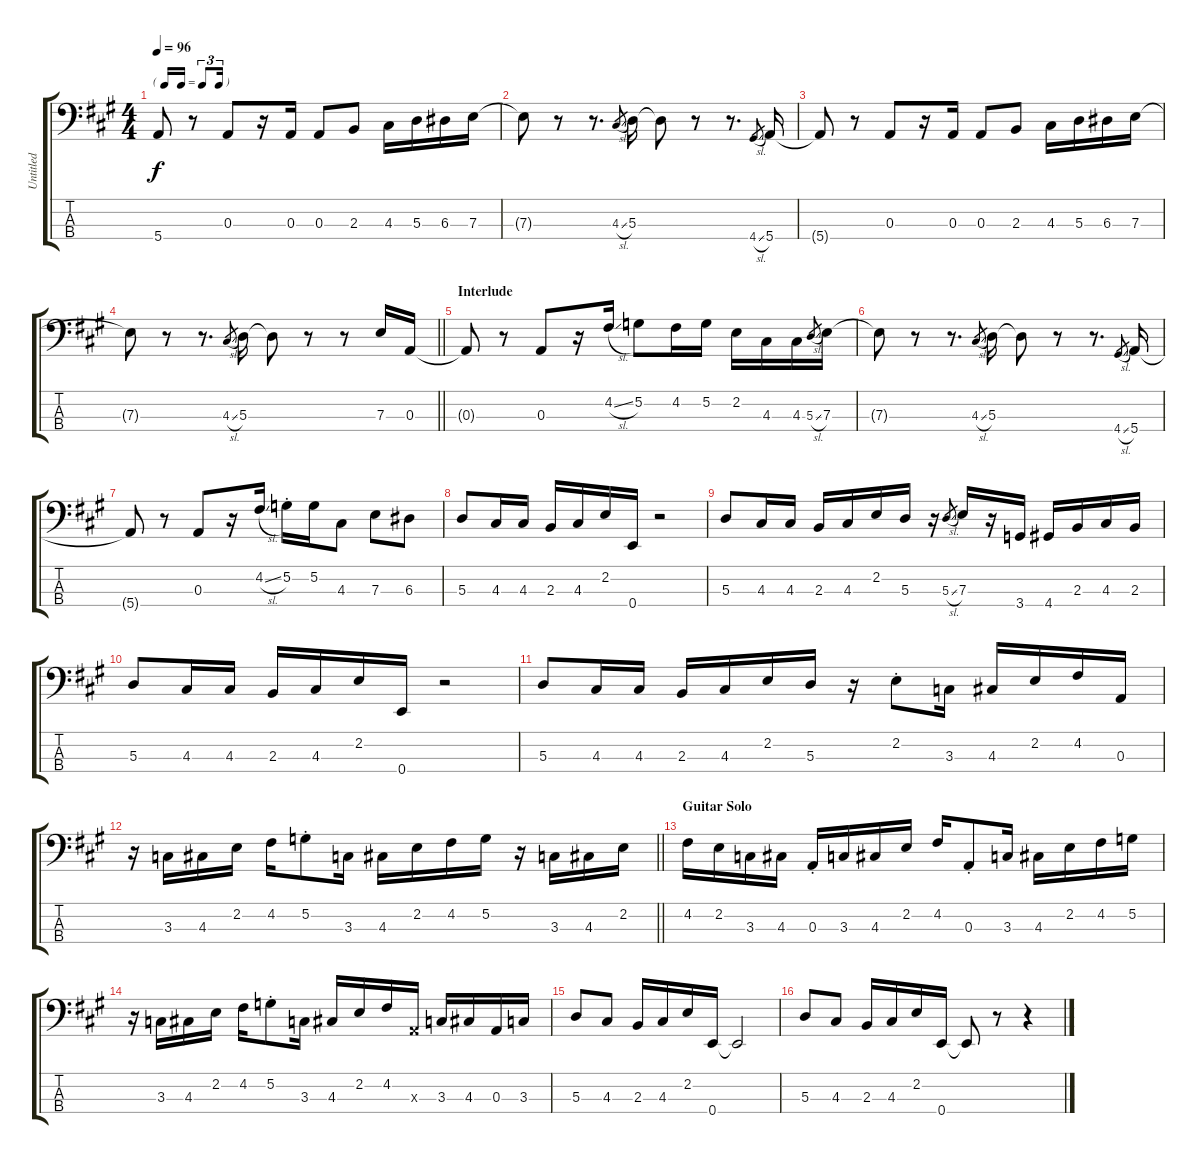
\track ("Untitled" "Untitled") {instrument electricbasspick}
\staff {score tabs}
\tuning (G2 D2 A1 E1) {hide}
\ts (4 4)
\tf triplet16th
\tempo 96
\clef f4
\ks a
5.4{t}.8{dy f} r.8 0.3.8 r.16 0.3.16 0.3.8 2.3.8 4.3.16 5.3.16 6.3.16 7.3.16 |
7.3{t}.8 r.8 r.8{d} 4.3{sl}.8{gr} 5.3.16 5.3{t}.8 r.8 r.8{d} 4.4{sl}.8{gr} 5.4.16 |
5.4{t}.8 r.8 0.3.8 r.16 0.3.16 0.3.8 2.3.8 4.3.16 5.3.16 6.3.16 7.3.16 |
\barLineRight lightlight
7.3{t}.8 r.8 r.8{d} 4.3{sl}.8{gr} 5.3.16 5.3{t}.8 r.8 r.8 7.3.16 0.3.16 |
\section ("" "Interlude")
0.3{t}.8 r.8 0.3.8 r.16 4.2{sl}.16 5.2.8 4.2.16 5.2.16 2.2.16 4.3.16 4.3.16 5.3{sl}.8{gr} 7.3.16 |
7.3{t}.8 r.8 r.8{d} 4.3{sl}.8{gr} 5.3.16 5.3{t}.8 r.8 r.8{d} 4.4{sl}.8{gr} 5.4.16 |
5.4{t}.8 r.8 0.3.8 r.16 4.2{sl}.16 5.2{st}.16 5.2.16 4.3.8 7.3.8 6.3.8 |
5.3.8 4.3.16 4.3.16 2.3.16 4.3.16 2.2.16 0.4.16 r.2 |
5.3.8 4.3.16 4.3.16 2.3.16 4.3.16 2.2.16 5.3.16 r.16 5.3{sl}.8{gr} 7.3.16 r.16 3.4.16 4.4.16 2.3.16 4.3.16 2.3.16 |
5.3.8 4.3.16 4.3.16 2.3.16 4.3.16 2.2.16 0.4.16 r.2 |
5.3.8 4.3.16 4.3.16 2.3.16 4.3.16 2.2.16 5.3.16 r.16 2.2{st}.8 3.3.16 4.3.16 2.2.16 4.2.16 0.3.16 |
\barLineRight lightlight
r.16 3.3.16 4.3.16 2.2.16 4.2.16 5.2{st}.8 3.3.16 4.3.16 2.2.16 4.2.16 5.2.16 r.16 3.3.16 4.3.16 2.2.16 |
\section ("" "Guitar Solo")
4.2.16 2.2.16 3.3.16 4.3.16 0.3{st}.16 3.3.16 4.3.16 2.2.16 4.2.16 0.3{st}.8 3.3.16 4.3.16 2.2.16 4.2.16 5.2.16 |
r.16 3.3.16 4.3.16 2.2.16 4.2.16 5.2{st}.8 3.3.16 4.3.16 2.2.16 4.2.16 0.3{x}.16 3.3.16 4.3.16 0.3.16 3.3.16 |
5.3.8 4.3.8 2.3.16 4.3.16 2.2.16 0.4.16 0.4{t}.2 |
5.3.8 4.3.8 2.3.16 4.3.16 2.2.16 0.4.16 0.4{t}.8 r.8 r.4
